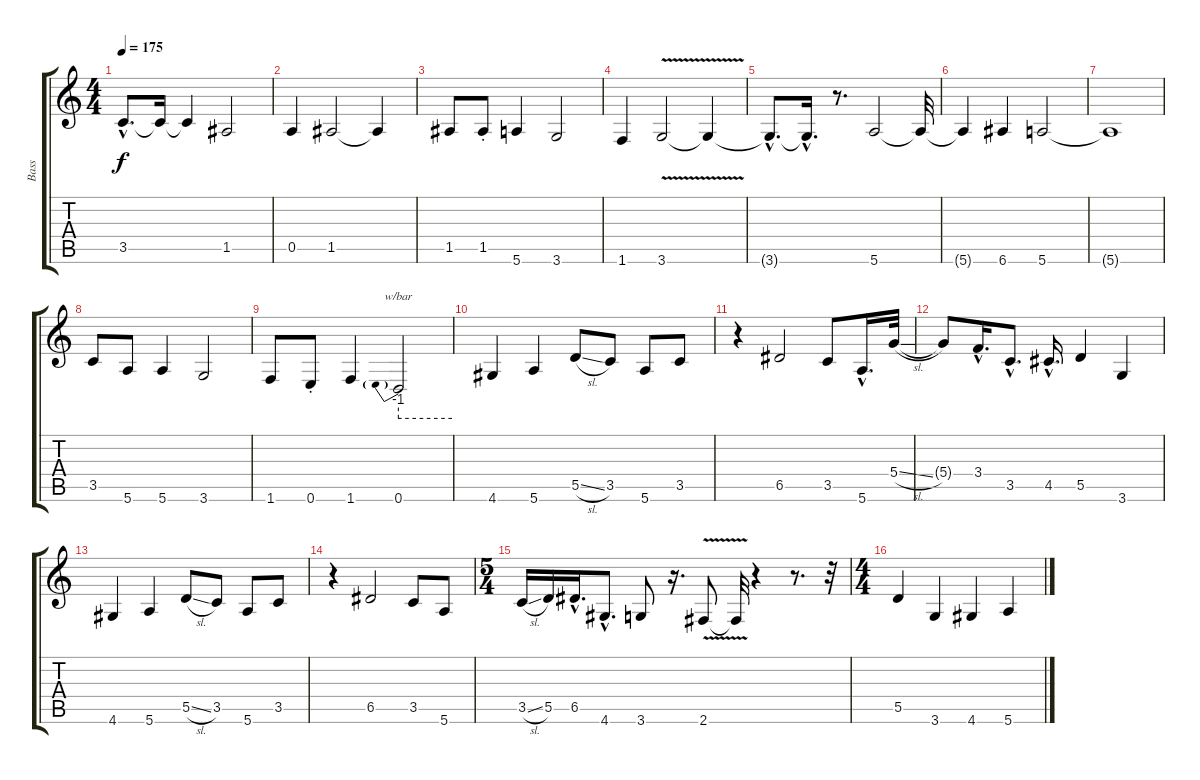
\track ("Bass" "Bass") {instrument electricbassfinger}
\staff {score tabs}
\tuning (E4 B3 G3 D3 A2 E2) {hide}
\ts (4 4)
\tempo 175
\clef g2
\ks c
3.5{hac}.8{d dy f} 3.5{t}.16 3.5{t}.4 1.5.2 |
0.5.4 1.5.2 1.5{t}.4 |
1.5.8 1.5{st}.8 5.6.4 3.6.2 |
1.6.4 3.6{v}.2 3.6{t}.4 |
3.6{hac t}.8{d} 3.6{hac t}.16{d} r.8{d} 5.6.2 5.6{t}.32 |
5.6{t}.4 6.6.4 5.6.2 |
5.6{t}.1 |
3.5.8 5.6.8 5.6.4 3.6.2 |
1.6.8 0.6{st}.8 1.6.4 0.6.2{tbe (predive default 0 -4 60 -4)} |
4.6.4 5.6.4 5.5{sl}.8 3.5.8 5.6.8 3.5.8 |
r.4 6.5.2 3.5.8 5.6{hac}.16{d} 5.4{sl}.32 |
5.4{t}.8 3.4{hac}.16{d} 3.5{hac}.8{d} 4.5{hac}.16{d} 5.5.4 3.6.4 |
4.6.4 5.6.4 5.5{sl}.8 3.5.8 5.6.8 3.5.8 |
r.4 6.5.2 3.5.8 5.6.8 |
\ts (5 4)
3.5{sl}.16 5.5.16 6.5{hac}.16{d} 4.6{hac}.8{d} 3.6.8 r.16{d} 2.6{v}.8 2.6{t}.32 r.4 r.8{d} r.32 |
\ts (4 4)
5.5.4 3.6.4 4.6.4 5.6.4
